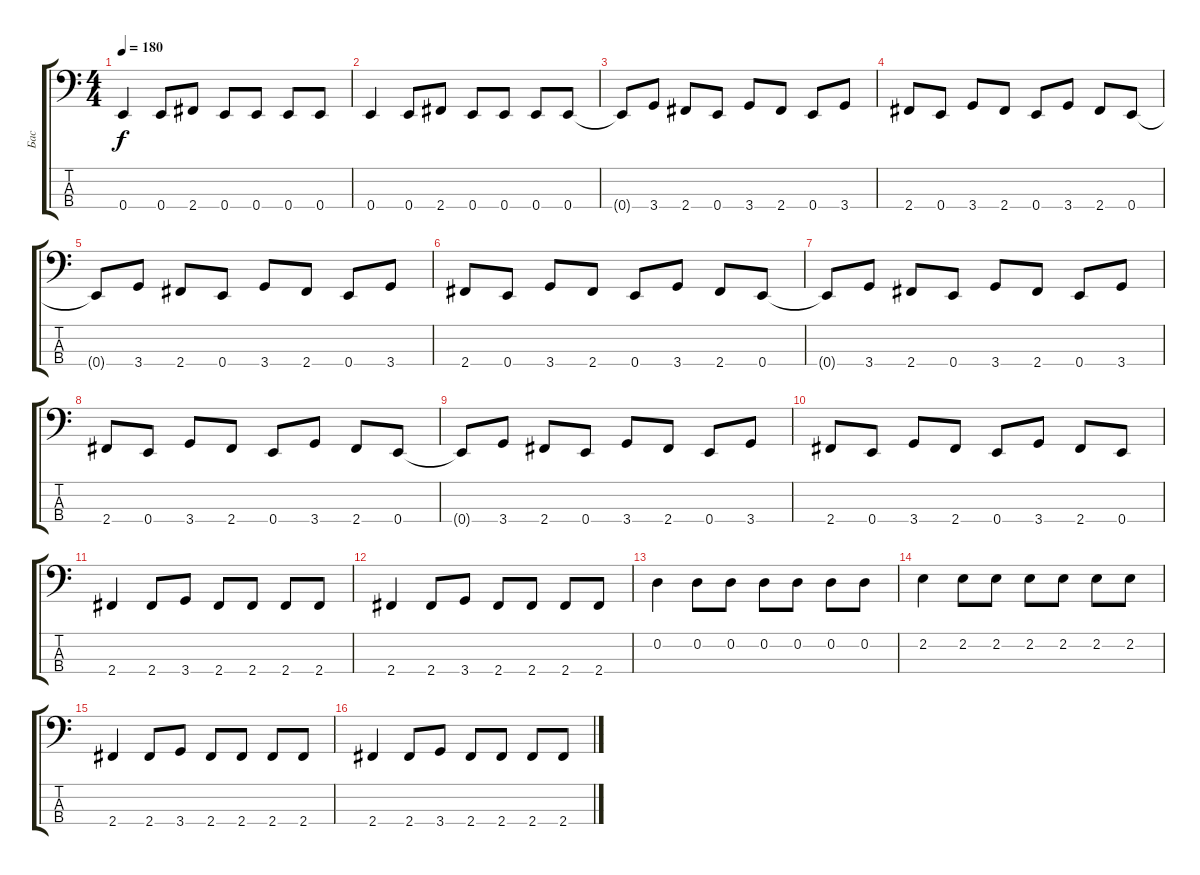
\track ("Бас" "Бас") {instrument electricbasspick}
\staff {score tabs}
\tuning (G2 D2 A1 E1) {hide}
\ts (4 4)
\tempo 180
\clef f4
\ks c
0.4.4{dy f} 0.4.8 2.4.8 0.4.8 0.4.8 0.4.8 0.4.8 |
0.4.4 0.4.8 2.4.8 0.4.8 0.4.8 0.4.8 0.4.8 |
0.4{t}.8 3.4.8 2.4.8 0.4.8 3.4.8 2.4.8 0.4.8 3.4.8 |
2.4.8 0.4.8 3.4.8 2.4.8 0.4.8 3.4.8 2.4.8 0.4.8 |
0.4{t}.8 3.4.8 2.4.8 0.4.8 3.4.8 2.4.8 0.4.8 3.4.8 |
2.4.8 0.4.8 3.4.8 2.4.8 0.4.8 3.4.8 2.4.8 0.4.8 |
0.4{t}.8 3.4.8 2.4.8 0.4.8 3.4.8 2.4.8 0.4.8 3.4.8 |
2.4.8 0.4.8 3.4.8 2.4.8 0.4.8 3.4.8 2.4.8 0.4.8 |
0.4{t}.8 3.4.8 2.4.8 0.4.8 3.4.8 2.4.8 0.4.8 3.4.8 |
2.4.8 0.4.8 3.4.8 2.4.8 0.4.8 3.4.8 2.4.8 0.4.8 |
2.4.4 2.4.8 3.4.8 2.4.8 2.4.8 2.4.8 2.4.8 |
2.4.4 2.4.8 3.4.8 2.4.8 2.4.8 2.4.8 2.4.8 |
0.2.4 0.2.8 0.2.8 0.2.8 0.2.8 0.2.8 0.2.8 |
2.2.4 2.2.8 2.2.8 2.2.8 2.2.8 2.2.8 2.2.8 |
2.4.4 2.4.8 3.4.8 2.4.8 2.4.8 2.4.8 2.4.8 |
2.4.4 2.4.8 3.4.8 2.4.8 2.4.8 2.4.8 2.4.8
